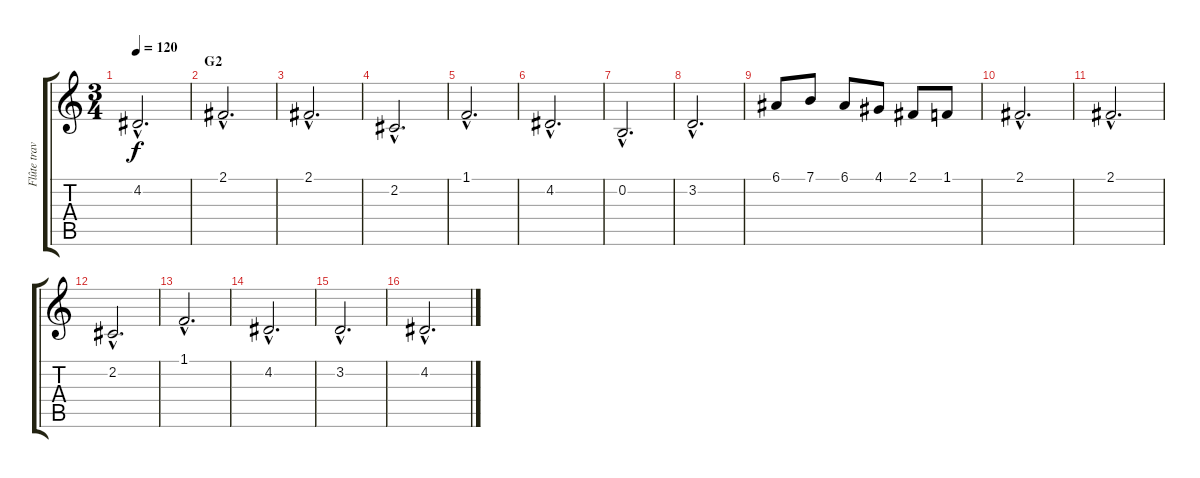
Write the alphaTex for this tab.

\track ("Flûte traversière" "Flûte trav") {instrument flute}
\staff {score tabs}
\tuning (E4 B3 G3 D3 A2 E2) {hide}
\ts (3 4)
\tempo 120
\clef g2
\ks c
4.2{hac}.2{d dy f} |
\section ("" "G2")
2.1{hac}.2{d} |
2.1{hac}.2{d} |
2.2{hac}.2{d} |
1.1{hac}.2{d} |
4.2{hac}.2{d} |
0.2{hac}.2{d} |
3.2{hac}.2{d} |
6.1.8 7.1.8 6.1.8 4.1.8 2.1.8 1.1.8 |
2.1{hac}.2{d} |
2.1{hac}.2{d} |
2.2{hac}.2{d} |
1.1{hac}.2{d} |
4.2{hac}.2{d} |
3.2{hac}.2{d} |
4.2{hac}.2{d}
